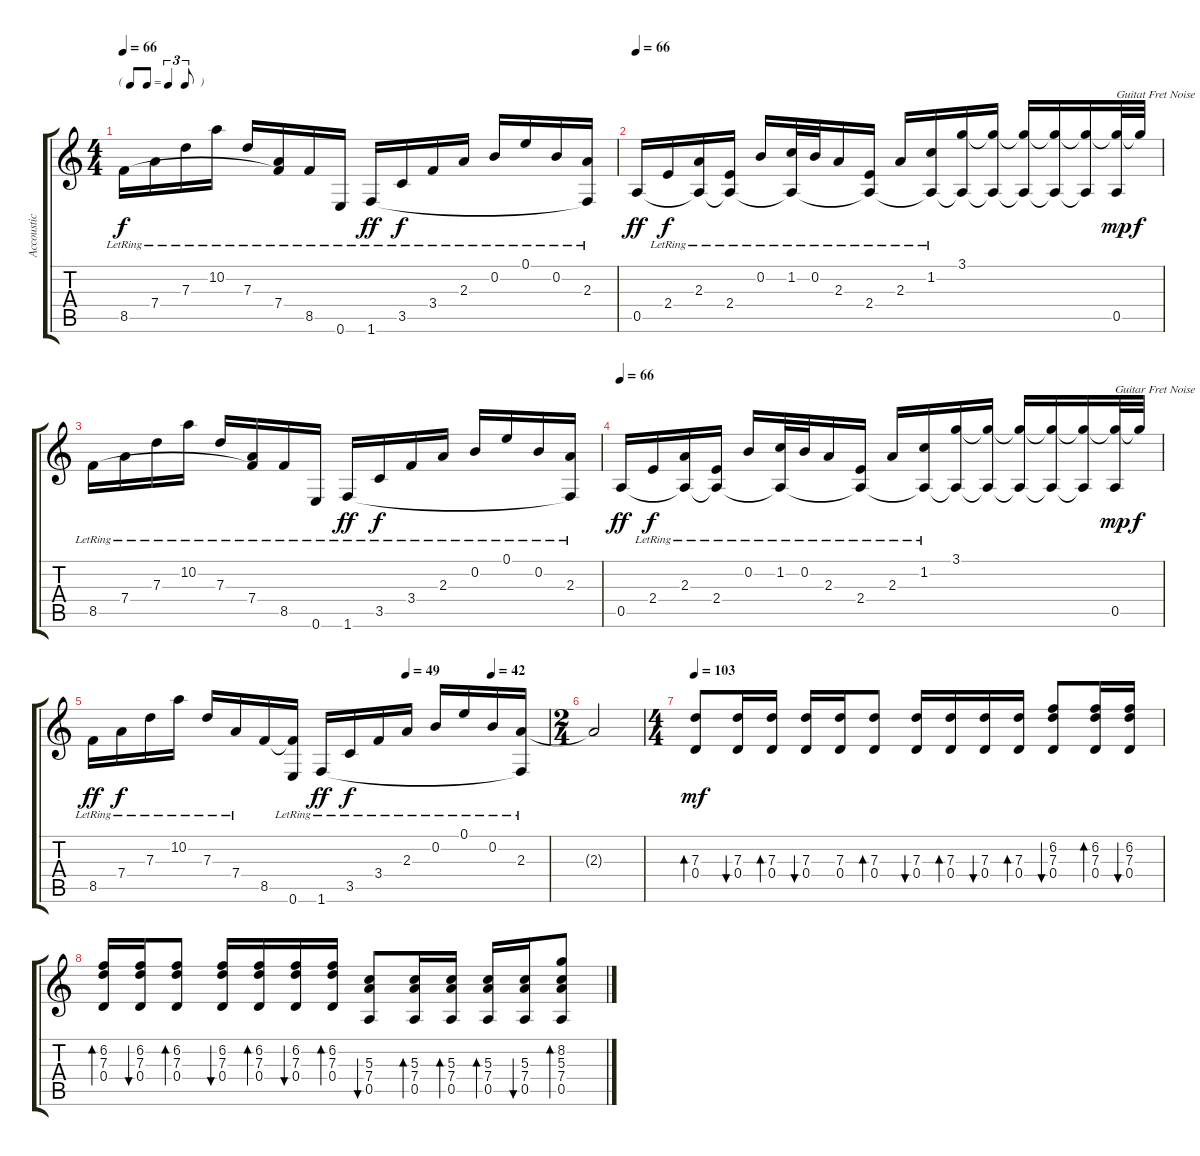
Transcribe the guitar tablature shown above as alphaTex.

\track ("Accoustic" "Accoustic") {instrument acousticguitarsteel}
\staff {score tabs}
\tuning (E4 B3 G3 D3 A2 E2) {hide}
\ts (4 4)
\tf triplet8th
\tempo 66
\clef g2
\ks c
8.5{lr}.16{dy f instrument acousticguitarsteel} 7.4{lr}.16 7.3{lr}.16 10.2{lr}.16 7.3{lr}.16 (7.4{lr} 8.5{t}).16 8.5{lr}.16 0.6{lr}.16 1.6{lr}.16{dy ff} 3.5{lr}.16{dy f} 3.4{lr}.16 2.3{lr}.16 0.2{lr}.16 0.1{lr}.16 0.2{lr}.16 (2.3{lr} 1.6{t}).16 |
\tempo 66
0.5.16{dy ff} 2.4{lr}.16{dy f} (2.3{lr} 0.5{t}).16 (2.4{lr} 0.5{t}).16 0.2{lr}.16 (1.2{lr} 0.5{t}).32 0.2{lr}.32 2.3{lr}.16 (2.4{lr} 0.5{t}).16 2.3{lr}.16 (1.2{lr} 0.5{t}).16 (3.1 0.5{t}).16 (3.1{t} 0.5{t}).16 (3.1{t} 0.5{t}).16 (3.1{t} 0.5{t}).16 (3.1{t} 0.5{t}).16 (3.1{t} 0.5).32{txt "Guitat Fret Noise" dy mp instrument guitarfretnoise} 3.1{t}.32{dy f} |
8.5{lr}.16{instrument acousticguitarsteel} 7.4{lr}.16 7.3{lr}.16 10.2{lr}.16 7.3{lr}.16 (7.4{lr} 8.5{t}).16 8.5{lr}.16 0.6{lr}.16 1.6{lr}.16{dy ff} 3.5{lr}.16{dy f} 3.4{lr}.16 2.3{lr}.16 0.2{lr}.16 0.1{lr}.16 0.2{lr}.16 (2.3{lr} 1.6{t}).16 |
\tempo 66
0.5.16{dy ff} 2.4{lr}.16{dy f} (2.3{lr} 0.5{t}).16 (2.4{lr} 0.5{t}).16 0.2{lr}.16 (1.2{lr} 0.5{t}).32 0.2{lr}.32 2.3{lr}.16 (2.4{lr} 0.5{t}).16 2.3{lr}.16 (1.2{lr} 0.5{t}).16 (3.1 0.5{t}).16 (3.1{t} 0.5{t}).16 (3.1{t} 0.5{t}).16 (3.1{t} 0.5{t}).16 (3.1{t} 0.5{t}).16 (3.1{t} 0.5).32{txt "Guitar Fret Noise" dy mp instrument guitarfretnoise} 3.1{t}.32{dy f} |
\tempo (49 0.6875)
\tempo (42 0.875)
8.5{lr}.16{dy ff instrument acousticguitarsteel} 7.4{lr}.16{dy f} 7.3{lr}.16 10.2{lr}.16 7.3{lr}.16 7.4{lr}.16 8.5.16 (8.5{t} 0.6{lr}).16 1.6{lr}.16{dy ff} 3.5{lr}.16{dy f} 3.4{lr}.16 2.3{lr}.16 0.2{lr}.16 0.1{lr}.16 0.2{lr}.16 (2.3{lr} 1.6{t}).16 |
\ts (2 4)
2.3{t}.2 |
\ts (4 4)
\tempo 103
(7.3 0.4).8{bd 60 dy mf} (7.3 0.4).16{bu 120} (7.3 0.4).16{bd 120} (7.3 0.4).16{bu 120} (7.3 0.4).16 (7.3 0.4).8{bd 120} (7.3 0.4).16{bu 120} (7.3 0.4).16{bd 120} (7.3 0.4).16{bu 120} (7.3 0.4).16{bd 120} (6.2 7.3 0.4).8{bu 120} (6.2 7.3 0.4).16{bd 120} (6.2 7.3 0.4).16{bu 120} |
(6.2 7.3 0.4).16{bd 120} (6.2 7.3 0.4).16{bu 120} (6.2 7.3 0.4).8{bd 120} (6.2 7.3 0.4).16{bu 120} (6.2 7.3 0.4).16{bd 120} (6.2 7.3 0.4).16{bu 120} (6.2 7.3 0.4).16{bd 120} (5.3 7.4 0.5).8{bu 60} (5.3 7.4 0.5).16{bd 60} (5.3 7.4 0.5).16{bd 60} (5.3 7.4 0.5).16{bd 60} (5.3 7.4 0.5).16{bu 60} (8.2 5.3 7.4 0.5).8{bd 60}
